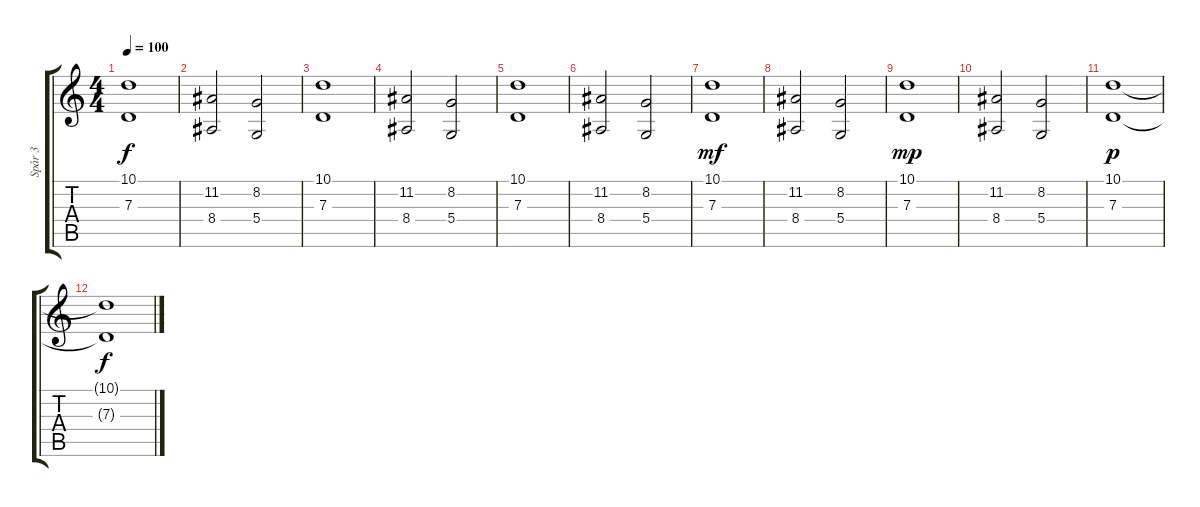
\track ("Spår 3" "Spår 3") {instrument synthstrings1}
\staff {score tabs}
\tuning (E4 B3 G3 D3 A2 E2) {hide}
\ts (4 4)
\tempo 100
\clef g2
\ks c
(10.1 7.3).1{dy f} |
(11.2 8.4).2 (8.2 5.4).2 |
(10.1 7.3).1 |
(11.2 8.4).2 (8.2 5.4).2 |
(10.1 7.3).1 |
(11.2 8.4).2 (8.2 5.4).2 |
(10.1 7.3).1{dy mf} |
(11.2 8.4).2 (8.2 5.4).2 |
(10.1 7.3).1{dy mp} |
(11.2 8.4).2 (8.2 5.4).2 |
(10.1 7.3).1{dy p} |
(10.1{t} 7.3{t}).1{dy f}
